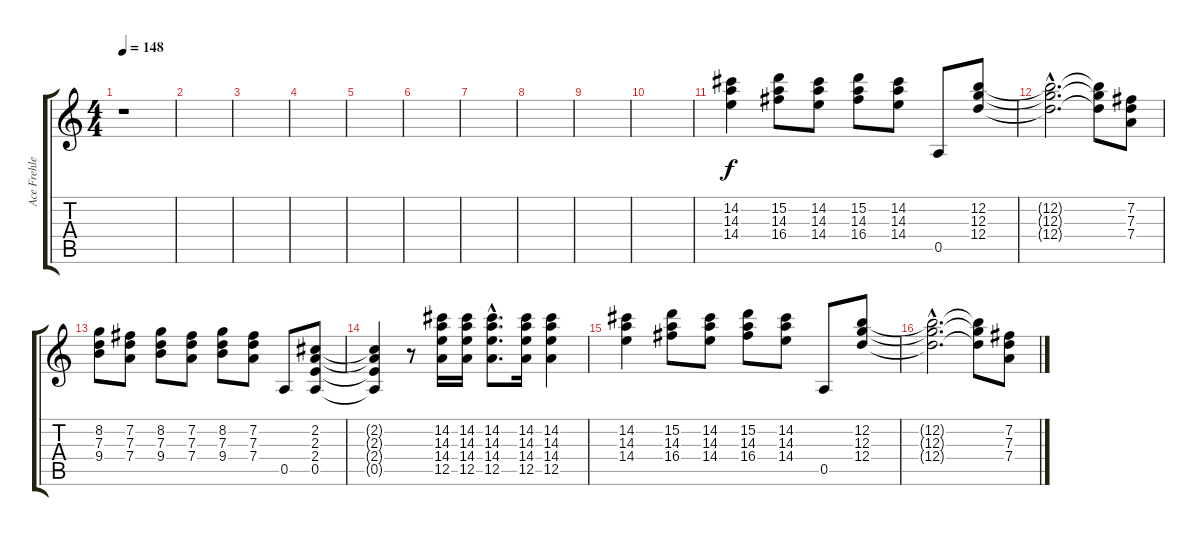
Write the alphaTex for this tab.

\track ("Ace Frehley" "Ace Frehle") {instrument overdrivenguitar}
\staff {score tabs}
\tuning (E4 B3 G3 D3 A2 E2) {hide}
\ts (4 4)
\tempo 148
\clef g2
\ks c
r.1{dy f} |
|
|
|
|
|
|
|
|
|
(14.2 14.3 14.4).4 (15.2 14.3 16.4).8 (14.2 14.3 14.4).8 (15.2 14.3 16.4).8 (14.2 14.3 14.4).8 0.5.8 (12.2 12.3 12.4).8 |
(12.2{hac t} 12.3{hac t} 12.4{hac t}).2{d} (12.2{t} 12.3{t} 12.4{t}).8 (7.2 7.3 7.4).8 |
(8.2 7.3 9.4).8 (7.2 7.3 7.4).8 (8.2 7.3 9.4).8 (7.2 7.3 7.4).8 (8.2 7.3 9.4).8 (7.2 7.3 7.4).8 0.5.8 (2.2 2.3 2.4 0.5).8 |
(2.2{t} 2.3{t} 2.4{t} 0.5{t}).4 r.8 (14.2 14.3 14.4 12.5).16 (14.2 14.3 14.4 12.5).16 (14.2{hac} 14.3{hac} 14.4{hac} 12.5{hac}).8{d} (14.2 14.3 14.4 12.5).16 (14.2 14.3 14.4 12.5).4 |
(14.2 14.3 14.4).4 (15.2 14.3 16.4).8 (14.2 14.3 14.4).8 (15.2 14.3 16.4).8 (14.2 14.3 14.4).8 0.5.8 (12.2 12.3 12.4).8 |
(12.2{hac t} 12.3{hac t} 12.4{hac t}).2{d} (12.2{t} 12.3{t} 12.4{t}).8 (7.2 7.3 7.4).8
